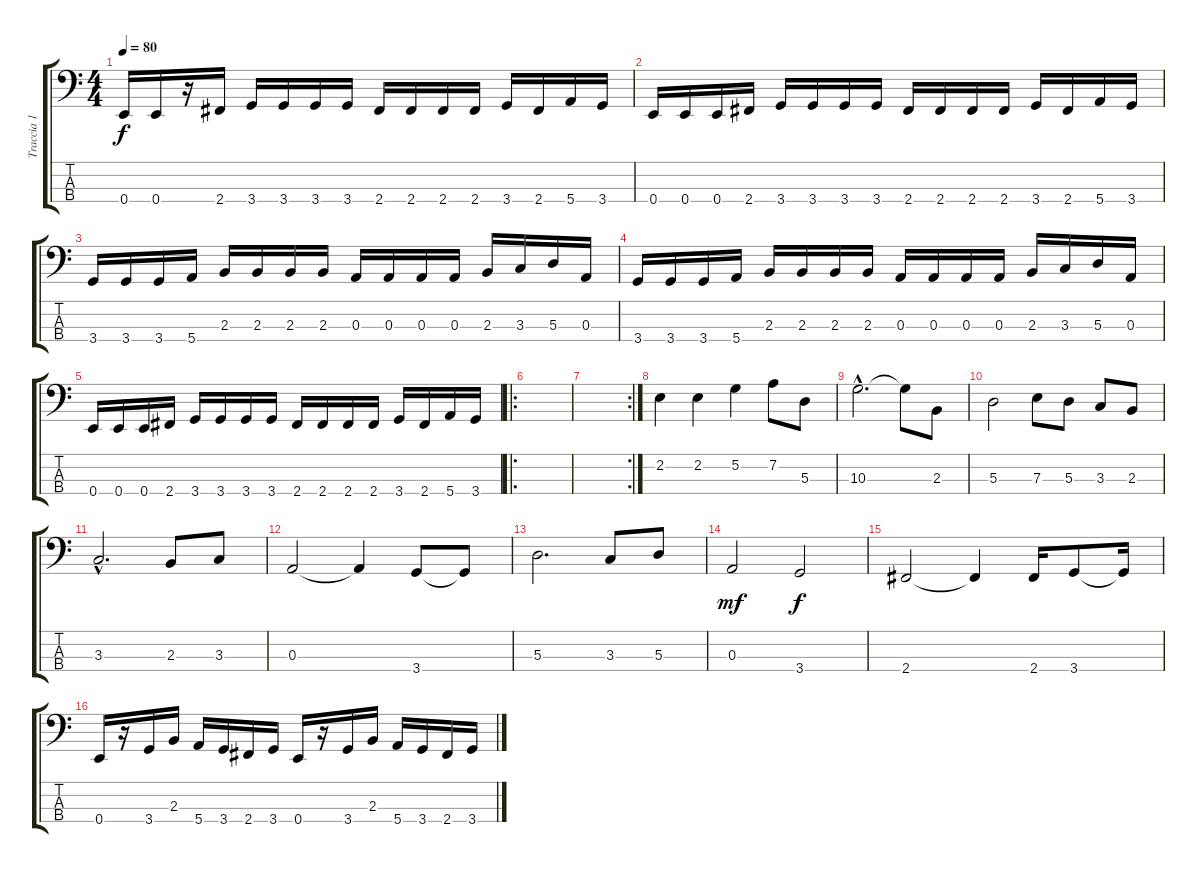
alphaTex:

\track ("Traccia 1" "Traccia 1") {instrument electricbassfinger}
\staff {score tabs}
\tuning (G2 D2 A1 E1) {hide}
\ts (4 4)
\tempo 80
\clef f4
\ks c
0.4.16{dy f} 0.4.16 r.16 2.4.16 3.4.16 3.4.16 3.4.16 3.4.16 2.4.16 2.4.16 2.4.16 2.4.16 3.4.16 2.4.16 5.4.16 3.4.16 |
0.4.16 0.4.16 0.4.16 2.4.16 3.4.16 3.4.16 3.4.16 3.4.16 2.4.16 2.4.16 2.4.16 2.4.16 3.4.16 2.4.16 5.4.16 3.4.16 |
3.4.16 3.4.16 3.4.16 5.4.16 2.3.16 2.3.16 2.3.16 2.3.16 0.3.16 0.3.16 0.3.16 0.3.16 2.3.16 3.3.16 5.3.16 0.3.16 |
3.4.16 3.4.16 3.4.16 5.4.16 2.3.16 2.3.16 2.3.16 2.3.16 0.3.16 0.3.16 0.3.16 0.3.16 2.3.16 3.3.16 5.3.16 0.3.16 |
0.4.16 0.4.16 0.4.16 2.4.16 3.4.16 3.4.16 3.4.16 3.4.16 2.4.16 2.4.16 2.4.16 2.4.16 3.4.16 2.4.16 5.4.16 3.4.16 |
\ro
|
\rc 2
|
2.2.4 2.2.4 5.2.4 7.2.8 5.3.8 |
10.3{hac}.2{d} 10.3{t}.8 2.3.8 |
5.3.2 7.3.8 5.3.8 3.3.8 2.3.8 |
3.3{hac}.2{d} 2.3.8 3.3.8 |
0.3.2 0.3{t}.4 3.4.8 3.4{t}.8 |
5.3.2{d} 3.3.8 5.3.8 |
0.3.2{dy mf} 3.4.2{dy f} |
2.4.2 2.4{t}.4 2.4.16 3.4.8 3.4{t}.16 |
0.4.16 r.16 3.4.16 2.3.16 5.4.16 3.4.16 2.4.16 3.4.16 0.4.16 r.16 3.4.16 2.3.16 5.4.16 3.4.16 2.4.16 3.4.16
